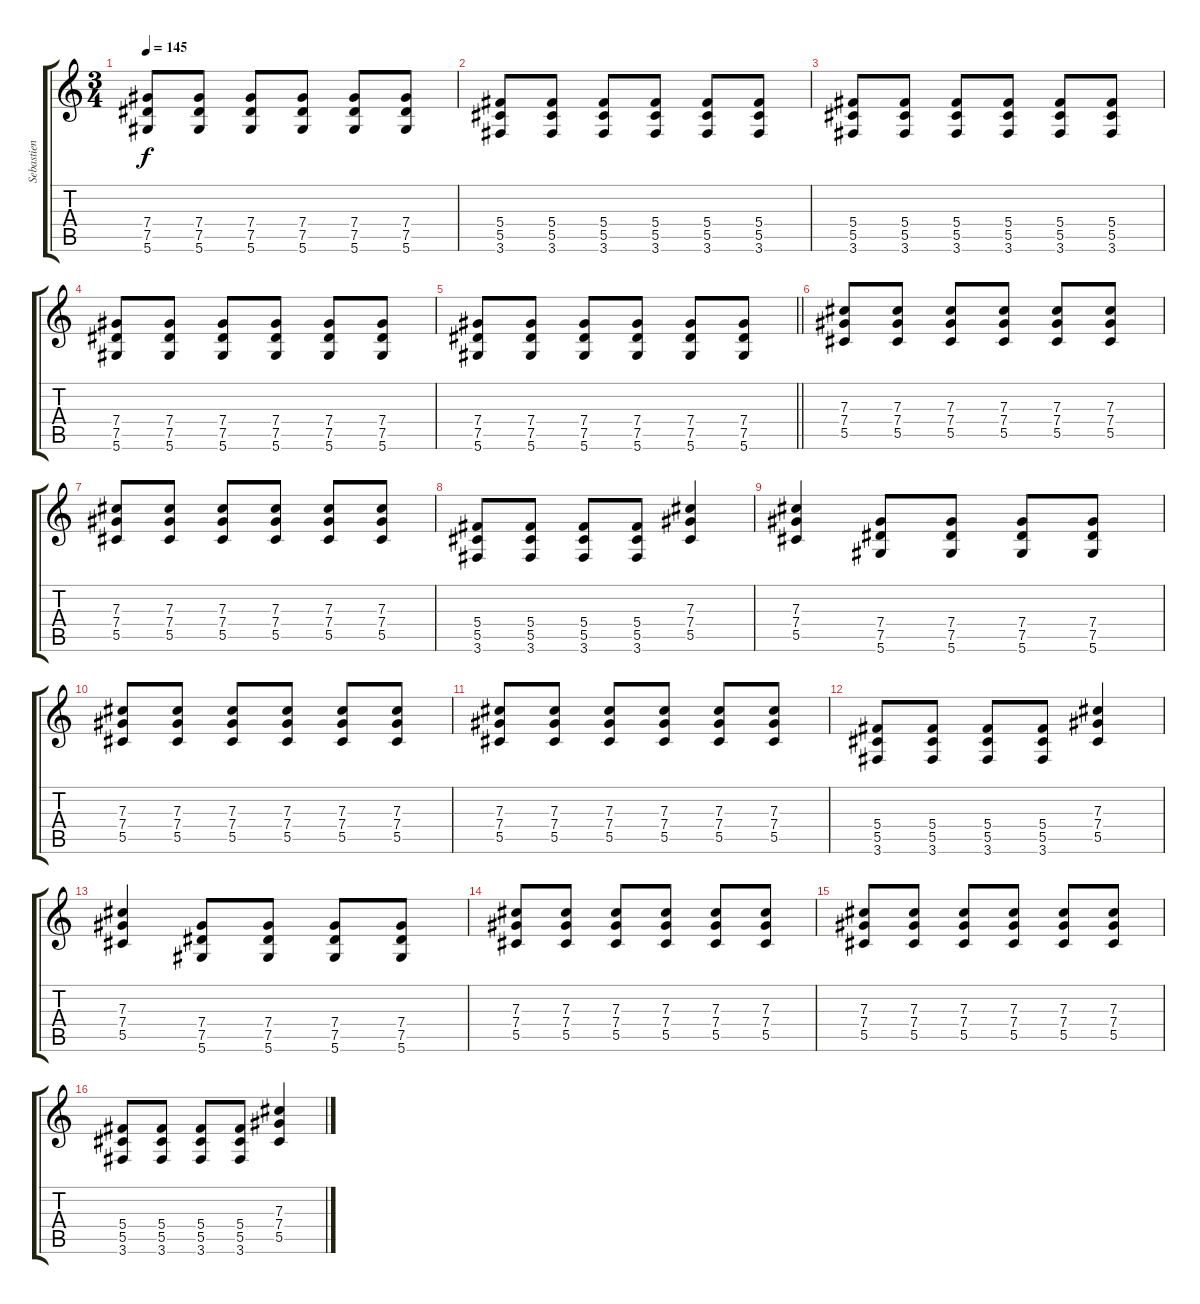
\track ("Sebastien" "Sebastien") {instrument distortionguitar}
\staff {score tabs}
\tuning (Eb4 Bb3 Gb3 Db3 Ab2 Eb2) {hide}
\ts (3 4)
\tempo 145
\clef g2
\ks c
(7.4 7.5 5.6).8{dy f} (7.4 7.5 5.6).8 (7.4 7.5 5.6).8 (7.4 7.5 5.6).8 (7.4 7.5 5.6).8 (7.4 7.5 5.6).8 |
(5.4 5.5 3.6).8 (5.4 5.5 3.6).8 (5.4 5.5 3.6).8 (5.4 5.5 3.6).8 (5.4 5.5 3.6).8 (5.4 5.5 3.6).8 |
(5.4 5.5 3.6).8 (5.4 5.5 3.6).8 (5.4 5.5 3.6).8 (5.4 5.5 3.6).8 (5.4 5.5 3.6).8 (5.4 5.5 3.6).8 |
(7.4 7.5 5.6).8 (7.4 7.5 5.6).8 (7.4 7.5 5.6).8 (7.4 7.5 5.6).8 (7.4 7.5 5.6).8 (7.4 7.5 5.6).8 |
\barLineRight lightlight
(7.4 7.5 5.6).8 (7.4 7.5 5.6).8 (7.4 7.5 5.6).8 (7.4 7.5 5.6).8 (7.4 7.5 5.6).8 (7.4 7.5 5.6).8 |
(7.3 7.4 5.5).8 (7.3 7.4 5.5).8 (7.3 7.4 5.5).8 (7.3 7.4 5.5).8 (7.3 7.4 5.5).8 (7.3 7.4 5.5).8 |
(7.3 7.4 5.5).8 (7.3 7.4 5.5).8 (7.3 7.4 5.5).8 (7.3 7.4 5.5).8 (7.3 7.4 5.5).8 (7.3 7.4 5.5).8 |
(5.4 5.5 3.6).8 (5.4 5.5 3.6).8 (5.4 5.5 3.6).8 (5.4 5.5 3.6).8 (7.3 7.4 5.5).4 |
(7.3 7.4 5.5).4 (7.4 7.5 5.6).8 (7.4 7.5 5.6).8 (7.4 7.5 5.6).8 (7.4 7.5 5.6).8 |
(7.3 7.4 5.5).8 (7.3 7.4 5.5).8 (7.3 7.4 5.5).8 (7.3 7.4 5.5).8 (7.3 7.4 5.5).8 (7.3 7.4 5.5).8 |
(7.3 7.4 5.5).8 (7.3 7.4 5.5).8 (7.3 7.4 5.5).8 (7.3 7.4 5.5).8 (7.3 7.4 5.5).8 (7.3 7.4 5.5).8 |
(5.4 5.5 3.6).8 (5.4 5.5 3.6).8 (5.4 5.5 3.6).8 (5.4 5.5 3.6).8 (7.3 7.4 5.5).4 |
(7.3 7.4 5.5).4 (7.4 7.5 5.6).8 (7.4 7.5 5.6).8 (7.4 7.5 5.6).8 (7.4 7.5 5.6).8 |
(7.3 7.4 5.5).8 (7.3 7.4 5.5).8 (7.3 7.4 5.5).8 (7.3 7.4 5.5).8 (7.3 7.4 5.5).8 (7.3 7.4 5.5).8 |
(7.3 7.4 5.5).8 (7.3 7.4 5.5).8 (7.3 7.4 5.5).8 (7.3 7.4 5.5).8 (7.3 7.4 5.5).8 (7.3 7.4 5.5).8 |
(5.4 5.5 3.6).8 (5.4 5.5 3.6).8 (5.4 5.5 3.6).8 (5.4 5.5 3.6).8 (7.3 7.4 5.5).4
